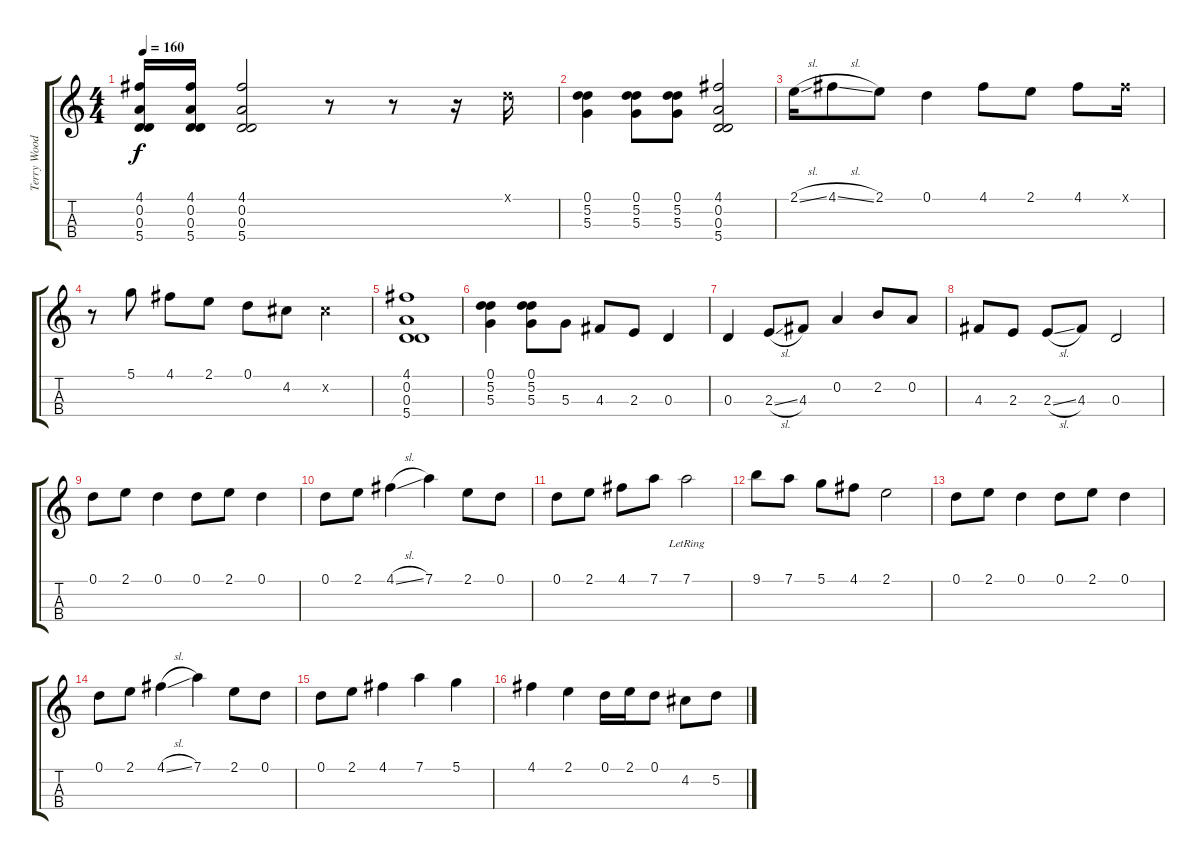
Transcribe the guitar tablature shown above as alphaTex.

\track ("Terry Woods - cistre" "Terry Wood") {instrument electricguitarjazz}
\staff {score tabs}
\tuning (D4 A3 D3 A2) {hide}
\ts (4 4)
\tempo 160
\clef g2
\ks c
(4.1 0.2 0.3 5.4).16{dy f} (4.1 0.2 0.3 5.4).16 (4.1 0.2 0.3 5.4).2 r.8 r.8 r.16 0.1{x}.16 |
(0.1 5.2 5.3).4 (0.1 5.2 5.3).8 (0.1 5.2 5.3).8 (4.1 0.2 0.3 5.4).2 |
2.1{sl}.16 4.1{sl}.8 2.1.8 0.1.4 4.1.8 2.1.8 4.1.8 4.1{x}.16 |
r.8 5.1.8 4.1.8 2.1.8 0.1.8 4.2.8 4.2{x}.4 |
(4.1 0.2 0.3 5.4).1 |
(0.1 5.2 5.3).4 (0.1 5.2 5.3).8 5.3.8 4.3.8 2.3.8 0.3.4 |
0.3.4 2.3{sl}.8 4.3.8 0.2.4 2.2.8 0.2.8 |
4.3.8 2.3.8 2.3{sl}.8 4.3.8 0.3.2 |
0.1.8 2.1.8 0.1.4 0.1.8 2.1.8 0.1.4 |
0.1.8 2.1.8 4.1{sl}.4 7.1.4 2.1.8 0.1.8 |
0.1.8 2.1.8 4.1.8 7.1.8 7.1{lr}.2 |
9.1.8 7.1.8 5.1.8 4.1.8 2.1.2 |
0.1.8 2.1.8 0.1.4 0.1.8 2.1.8 0.1.4 |
0.1.8 2.1.8 4.1{sl}.4 7.1.4 2.1.8 0.1.8 |
0.1.8 2.1.8 4.1.4 7.1.4 5.1.4 |
4.1.4 2.1.4 0.1.16 2.1.16 0.1.8 4.2.8 5.2.8
